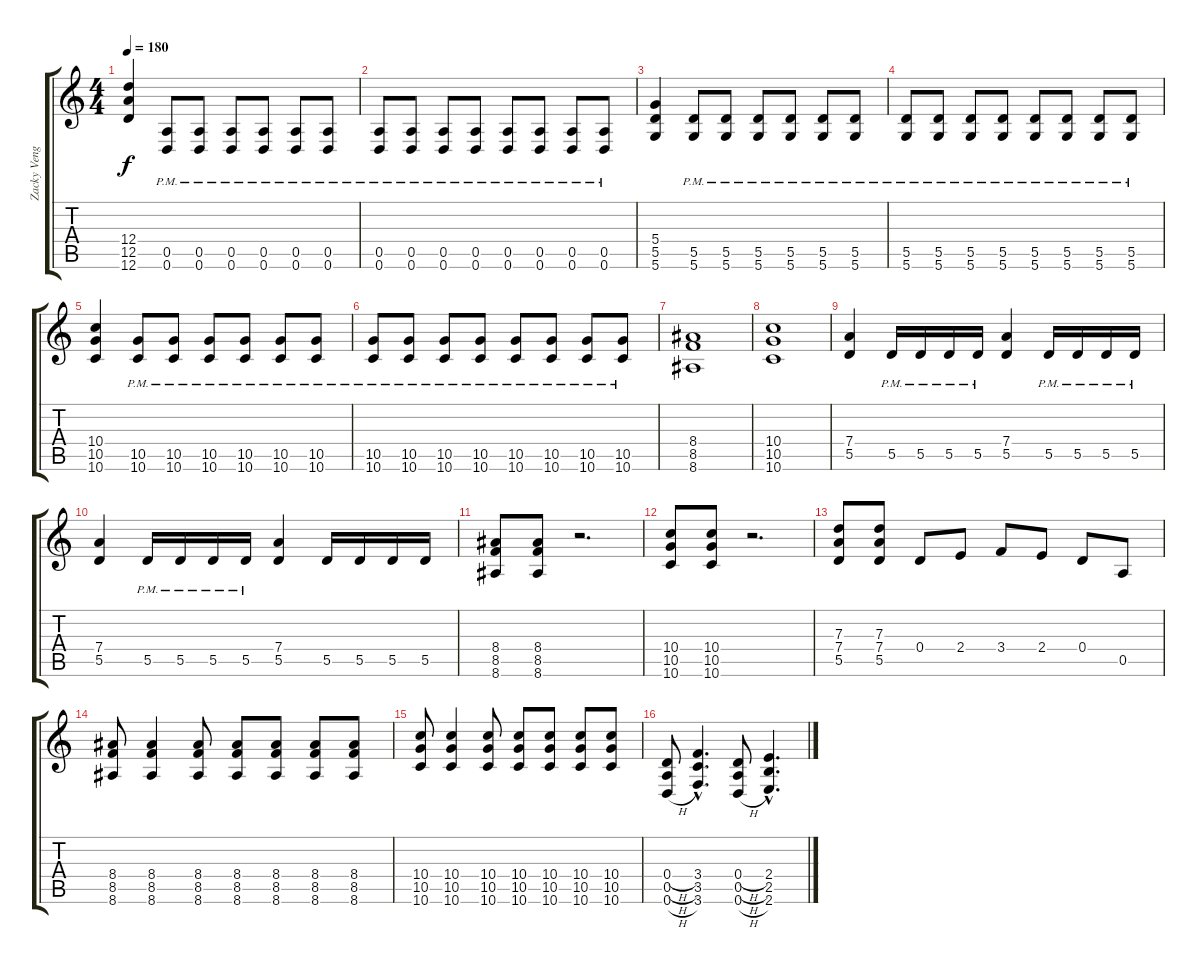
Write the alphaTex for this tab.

\track ("Zacky Vengeance" "Zacky Veng") {instrument distortionguitar}
\staff {score tabs}
\tuning (E4 B3 G3 D3 A2 D2) {hide}
\ts (4 4)
\tempo 180
\clef g2
\ks c
(12.4 12.5 12.6).4{dy f} (0.5{pm} 0.6{pm}).8 (0.5{pm} 0.6{pm}).8 (0.5{pm} 0.6{pm}).8 (0.5{pm} 0.6{pm}).8 (0.5{pm} 0.6{pm}).8 (0.5{pm} 0.6{pm}).8 |
(0.5{pm} 0.6{pm}).8 (0.5{pm} 0.6{pm}).8 (0.5{pm} 0.6{pm}).8 (0.5{pm} 0.6{pm}).8 (0.5{pm} 0.6{pm}).8 (0.5{pm} 0.6{pm}).8 (0.5{pm} 0.6{pm}).8 (0.5{pm} 0.6{pm}).8 |
(5.4 5.5 5.6).4 (5.5{pm} 5.6{pm}).8 (5.5{pm} 5.6{pm}).8 (5.5{pm} 5.6{pm}).8 (5.5{pm} 5.6{pm}).8 (5.5{pm} 5.6{pm}).8 (5.5{pm} 5.6{pm}).8 |
(5.5{pm} 5.6{pm}).8 (5.5{pm} 5.6{pm}).8 (5.5{pm} 5.6{pm}).8 (5.5{pm} 5.6{pm}).8 (5.5{pm} 5.6{pm}).8 (5.5{pm} 5.6{pm}).8 (5.5{pm} 5.6{pm}).8 (5.5{pm} 5.6{pm}).8 |
(10.4 10.5 10.6).4 (10.5{pm} 10.6{pm}).8 (10.5{pm} 10.6{pm}).8 (10.5{pm} 10.6{pm}).8 (10.5{pm} 10.6{pm}).8 (10.5{pm} 10.6{pm}).8 (10.5{pm} 10.6{pm}).8 |
(10.5{pm} 10.6{pm}).8 (10.5{pm} 10.6{pm}).8 (10.5{pm} 10.6{pm}).8 (10.5{pm} 10.6{pm}).8 (10.5{pm} 10.6{pm}).8 (10.5{pm} 10.6{pm}).8 (10.5{pm} 10.6{pm}).8 (10.5{pm} 10.6{pm}).8 |
(8.4 8.5 8.6).1 |
(10.4 10.5 10.6).1 |
(7.4 5.5).4 5.5{pm}.16 5.5{pm}.16 5.5{pm}.16 5.5{pm}.16 (7.4 5.5).4 5.5{pm}.16 5.5{pm}.16 5.5{pm}.16 5.5{pm}.16 |
(7.4 5.5).4 5.5{pm}.16 5.5{pm}.16 5.5{pm}.16 5.5{pm}.16 (7.4 5.5).4 5.5.16 5.5.16 5.5.16 5.5.16 |
(8.4 8.5 8.6).8 (8.4 8.5 8.6).8 r.2{d} |
(10.4 10.5 10.6).8 (10.4 10.5 10.6).8 r.2{d} |
(7.3 7.4 5.5).8 (7.3 7.4 5.5).8 0.4.8 2.4.8 3.4.8 2.4.8 0.4.8 0.5.8 |
(8.4 8.5 8.6).8 (8.4 8.5 8.6).4 (8.4 8.5 8.6).8 (8.4 8.5 8.6).8 (8.4 8.5 8.6).8 (8.4 8.5 8.6).8 (8.4 8.5 8.6).8 |
(10.4 10.5 10.6).8 (10.4 10.5 10.6).4 (10.4 10.5 10.6).8 (10.4 10.5 10.6).8 (10.4 10.5 10.6).8 (10.4 10.5 10.6).8 (10.4 10.5 10.6).8 |
(0.4{h} 0.5{h} 0.6{h}).8 (3.4{hac} 3.5{hac} 3.6{hac}).4{d} (0.4{h} 0.5{h} 0.6{h}).8 (2.4{hac} 2.5{hac} 2.6{hac}).4{d}
